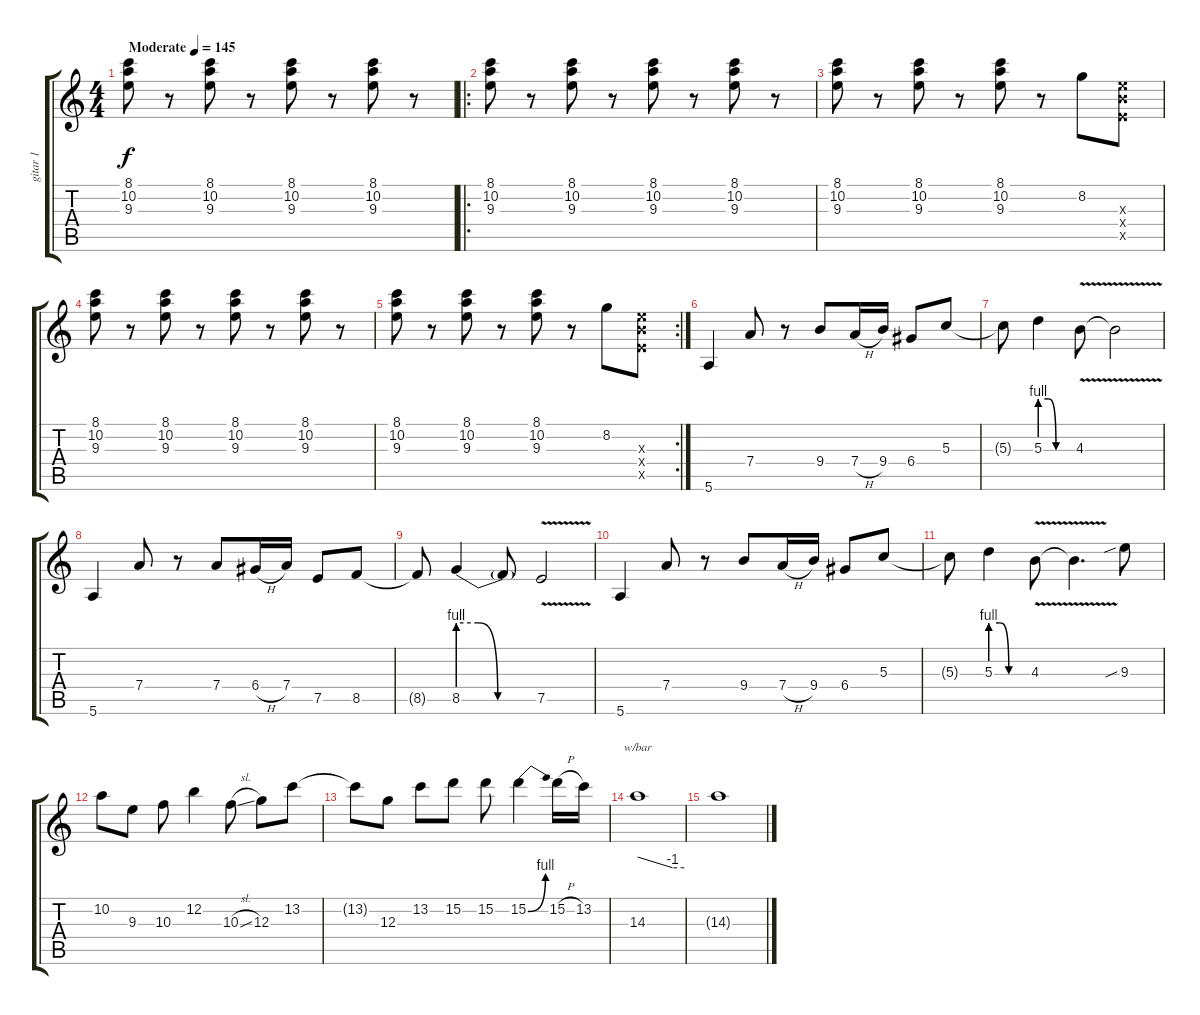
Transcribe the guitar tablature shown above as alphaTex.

\track ("gitar 1" "gitar 1") {instrument electricguitarclean}
\staff {score tabs}
\tuning (E4 B3 G3 D3 A2 E2) {hide}
\ts (4 4)
\tempo (145 "Moderate")
\clef g2
\ks c
(8.1 10.2 9.3).8{dy f instrument electricguitarclean} r.8 (8.1 10.2 9.3).8 r.8 (8.1 10.2 9.3).8 r.8 (8.1 10.2 9.3).8 r.8 |
\ro
(8.1 10.2 9.3).8 r.8 (8.1 10.2 9.3).8 r.8 (8.1 10.2 9.3).8 r.8 (8.1 10.2 9.3).8 r.8 |
(8.1 10.2 9.3).8 r.8 (8.1 10.2 9.3).8 r.8 (8.1 10.2 9.3).8 r.8 8.2.8 (9.3{x} 9.4{x} 7.5{x}).8 |
(8.1 10.2 9.3).8 r.8 (8.1 10.2 9.3).8 r.8 (8.1 10.2 9.3).8 r.8 (8.1 10.2 9.3).8 r.8 |
\rc 2
(8.1 10.2 9.3).8 r.8 (8.1 10.2 9.3).8 r.8 (8.1 10.2 9.3).8 r.8 8.2.8 (9.3{x} 9.4{x} 7.5{x}).8 |
5.6.4{instrument distortionguitar} 7.4.8 r.8 9.4.8 7.4{h}.16 9.4.16 6.4.8 5.3.8 |
5.3{t}.8 5.3{be (custom 0 4 15 4 30 0 60 0)}.4 4.3{v}.8 4.3{t}.2 |
5.6.4{instrument distortionguitar} 7.4.8 r.8 7.4.8 6.4{h}.16 7.4.16 7.5.8 8.5.8 |
8.5{t}.8 8.5{be (custom 0 4 15 4 30 0 60 0)}.4 8.5{t}.8 7.5{v}.2 |
5.6.4{instrument distortionguitar} 7.4.8 r.8 9.4.8 7.4{h}.16 9.4.16 6.4.8 5.3.8 |
5.3{t}.8 5.3{be (custom 0 4 15 4 30 0 60 0)}.4 4.3{v}.8 4.3{t}.4{d} 9.3{sib}.8 |
10.2.8 9.3.8 10.3.8 12.2.4 10.3{sl}.8 12.3.8 13.2.8 |
13.2{t}.8 12.3.8 13.2.8 15.2.8 15.2.8 15.2{be (bend 0 0 60 4)}.4 15.2{h}.16 13.2.16 |
14.3.1{tbe (custom default 0 0 45 -4 60 -4)} |
14.3{t}.1
